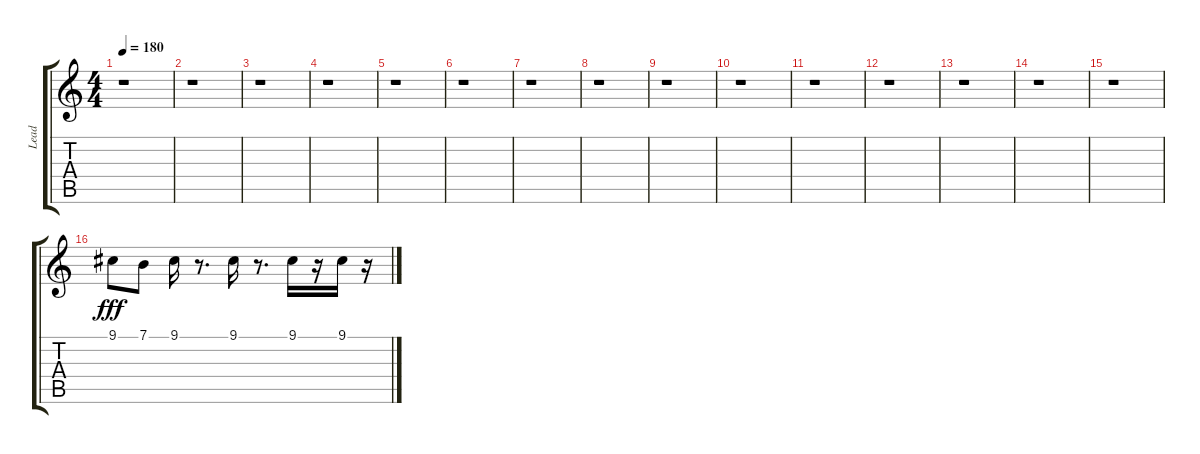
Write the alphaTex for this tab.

\track ("Lead" "Lead") {instrument lead3calliope}
\staff {score tabs}
\tuning (E4 B3 G3 D3 A2 E2) {hide}
\ts (4 4)
\tempo 180
\clef g2
\ks c
r.1{dy fff} |
r.1 |
r.1 |
r.1 |
r.1 |
r.1 |
r.1 |
r.1 |
r.1 |
r.1 |
r.1 |
r.1 |
r.1 |
r.1 |
r.1 |
9.1.8 7.1.8 9.1.16 r.8{d} 9.1.16 r.8{d} 9.1.16 r.16 9.1.16 r.16
